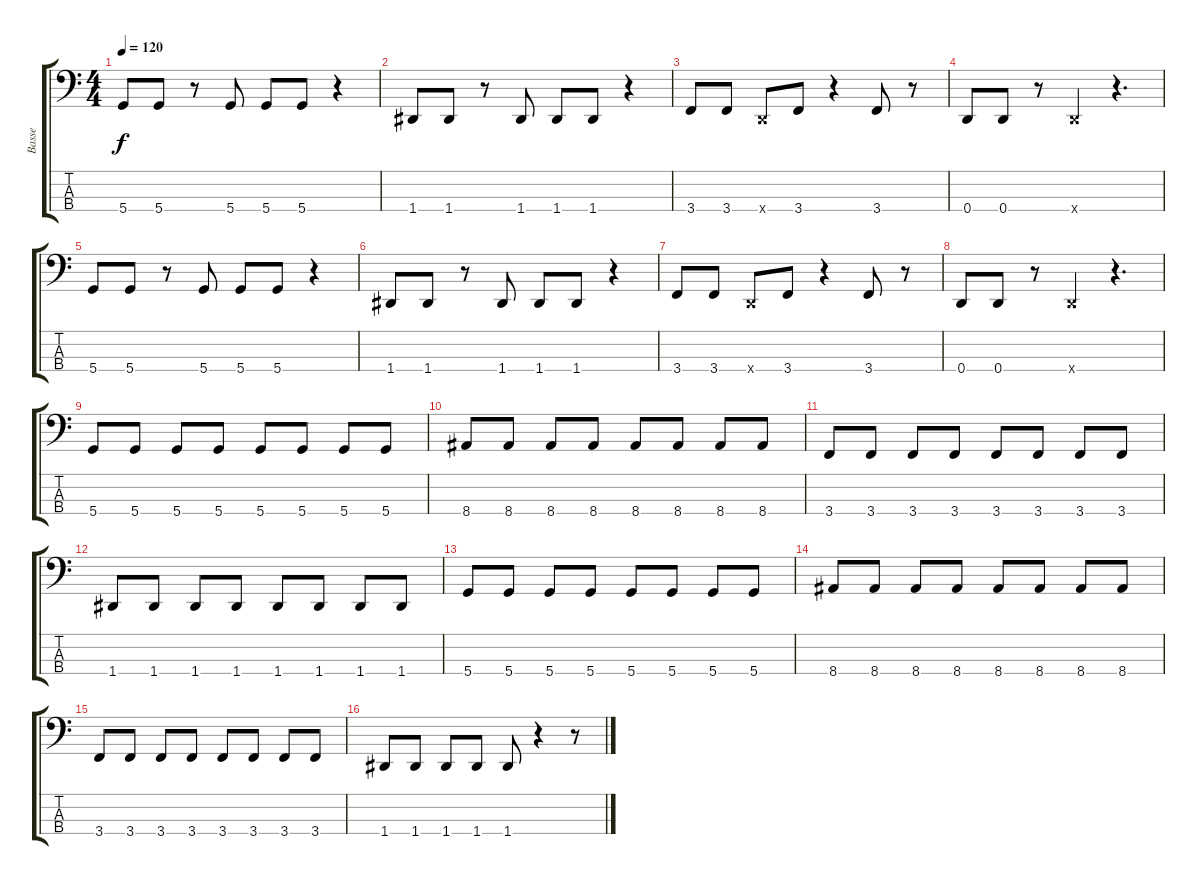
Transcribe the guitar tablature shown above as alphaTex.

\track ("Basse" "Basse") {instrument electricbassfinger}
\staff {score tabs}
\tuning (G2 D2 A1 D1) {hide}
\ts (4 4)
\tempo 120
\clef f4
\ks c
5.4.8{dy f} 5.4.8 r.8 5.4.8 5.4.8 5.4.8 r.4 |
1.4.8 1.4.8 r.8 1.4.8 1.4.8 1.4.8 r.4 |
3.4.8 3.4.8 0.4{x}.8 3.4.8 r.4 3.4.8 r.8 |
0.4.8 0.4.8 r.8 0.4{x}.4 r.4{d} |
5.4.8 5.4.8 r.8 5.4.8 5.4.8 5.4.8 r.4 |
1.4.8 1.4.8 r.8 1.4.8 1.4.8 1.4.8 r.4 |
3.4.8 3.4.8 0.4{x}.8 3.4.8 r.4 3.4.8 r.8 |
0.4.8 0.4.8 r.8 0.4{x}.4 r.4{d} |
5.4.8 5.4.8 5.4.8 5.4.8 5.4.8 5.4.8 5.4.8 5.4.8 |
8.4.8 8.4.8 8.4.8 8.4.8 8.4.8 8.4.8 8.4.8 8.4.8 |
3.4.8 3.4.8 3.4.8 3.4.8 3.4.8 3.4.8 3.4.8 3.4.8 |
1.4.8 1.4.8 1.4.8 1.4.8 1.4.8 1.4.8 1.4.8 1.4.8 |
5.4.8 5.4.8 5.4.8 5.4.8 5.4.8 5.4.8 5.4.8 5.4.8 |
8.4.8 8.4.8 8.4.8 8.4.8 8.4.8 8.4.8 8.4.8 8.4.8 |
3.4.8 3.4.8 3.4.8 3.4.8 3.4.8 3.4.8 3.4.8 3.4.8 |
1.4.8 1.4.8 1.4.8 1.4.8 1.4.8 r.4 r.8
